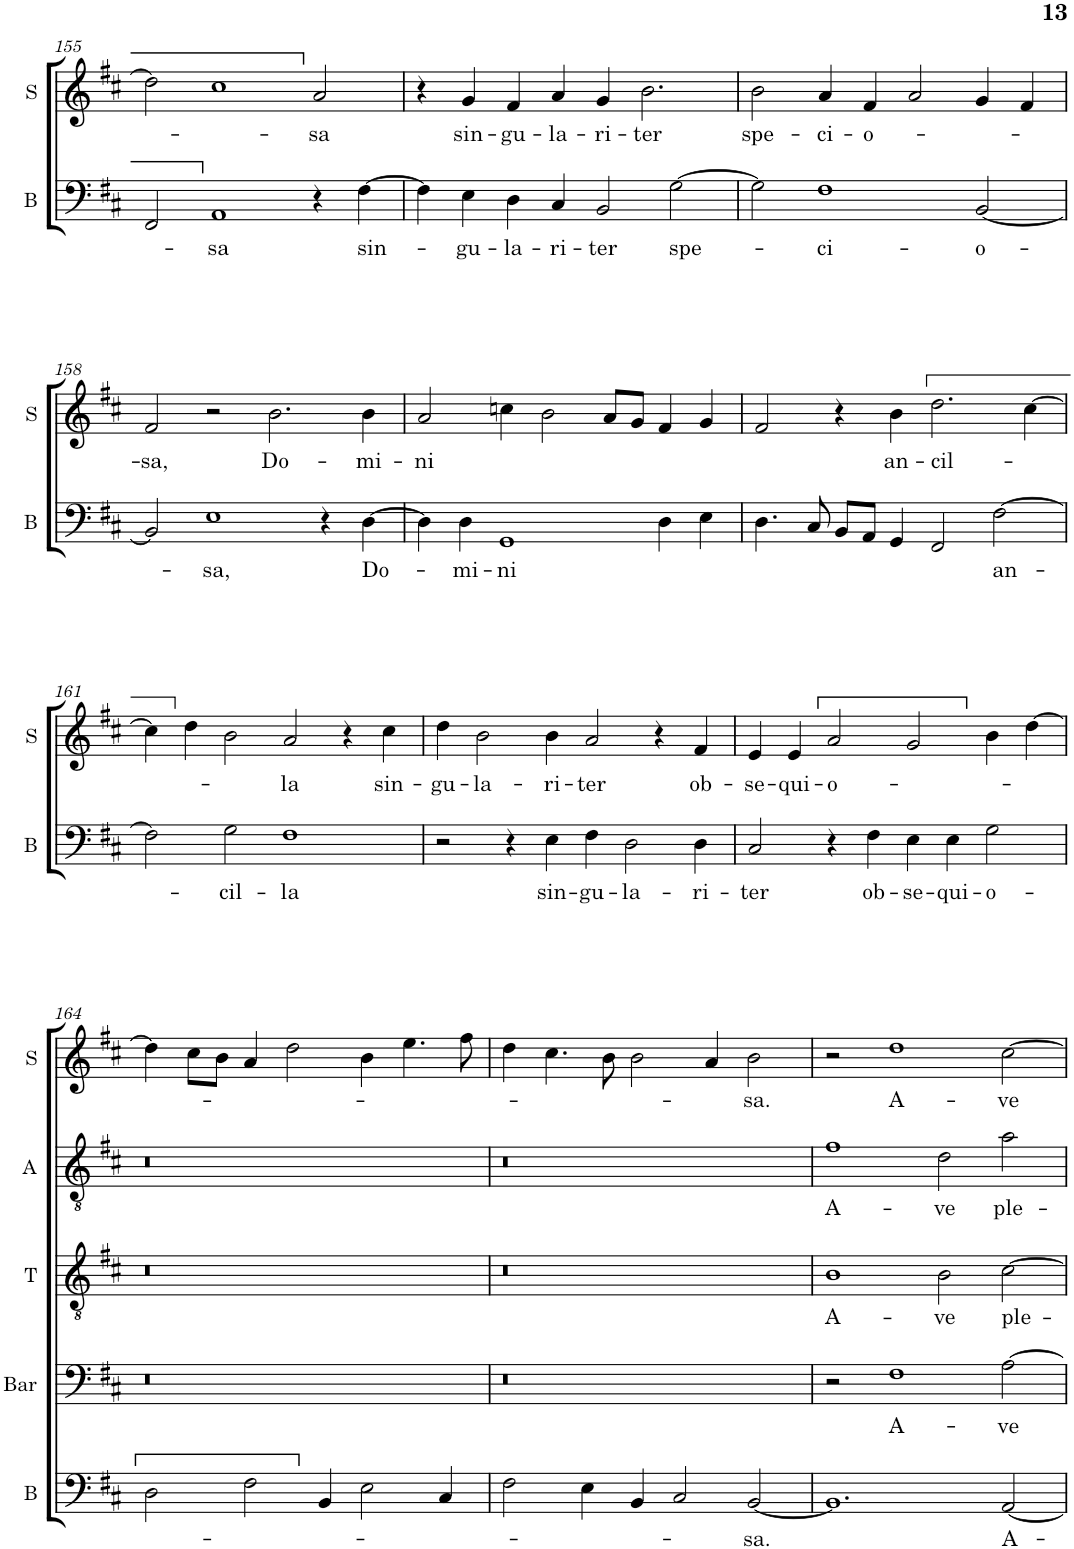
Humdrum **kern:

**kern	**text	**kern	**text	**kern	**text	**kern	**text	**kern	**text
*part5	*part5	*part4	*part4	*part3	*part3	*part2	*part2	*part1	*part1
*staff5	*staff5	*staff4	*staff4	*staff3	*staff3	*staff2	*staff2	*staff1	*staff1
*I"B	*	*I"Bar	*	*I"T	*	*I"A	*	*I"S	*
*I'B	*	*I'Bar	*	*I'T	*	*I'A	*	*I'S	*
!!LO:PB:g=z
*clefF4	*	*clefF4	*	*clefGv2	*	*clefGv2	*	*clefG2	*
*	*	*Trd8c14	*	*	*	*Trd4c7	*	*	*
*k[f#c#]	*	*k[f#c#]	*	*k[f#c#]	*	*k[f#c#]	*	*k[f#c#]	*
*M4/2	*	*M4/2	*	*M4/2	*	*M4/2	*	*M4/2	*
=155	=155	=155	=155	=155	=155	=155	=155	=155	=155
2FF#/	.	0r	.	0r	.	0r	.	2dd\]	.
!	!LO:LY:b	!	!	!	!	!	!	!	!
1AA	-sa	.	.	.	.	.	.	1cc#	.
!	!	!	!	!	!	!	!	!	!LO:LY:b
4r	.	.	.	.	.	.	.	2a/	-sa
!	!LO:LY:b	!	!	!	!	!	!	!	!
[4F#\	sin-	.	.	.	.	.	.	.	.
=156	=156	=156	=156	=156	=156	=156	=156	=156	=156
4F#\]	.	0r	.	0r	.	0r	.	4r	.
!	!LO:LY:b	!	!	!	!	!	!	!	!LO:LY:b
4E\	-gu-	.	.	.	.	.	.	4g/	sin-
!	!LO:LY:b	!	!	!	!	!	!	!	!LO:LY:b
4D\	-la-	.	.	.	.	.	.	4f#/	-gu-
!	!LO:LY:b	!	!	!	!	!	!	!	!LO:LY:b
4C#/	-ri-	.	.	.	.	.	.	4a/	-la-
!	!LO:LY:b	!	!	!	!	!	!	!	!LO:LY:b
2BB/	-ter	.	.	.	.	.	.	4g/	-ri-
!	!	!	!	!	!	!	!	!	!LO:LY:b
.	.	.	.	.	.	.	.	2.b\	-ter
!	!LO:LY:b	!	!	!	!	!	!	!	!
[2G\	spe-	.	.	.	.	.	.	.	.
=157	=157	=157	=157	=157	=157	=157	=157	=157	=157
!	!	!	!	!	!	!	!	!	!LO:LY:b
2G\]	.	0r	.	0r	.	0r	.	2b\	spe-
!	!LO:LY:b	!	!	!	!	!	!	!	!LO:LY:b
1F#	-ci-	.	.	.	.	.	.	4a/	-ci-
!	!	!	!	!	!	!	!	!	!LO:LY:b
.	.	.	.	.	.	.	.	4f#/	-o-
.	.	.	.	.	.	.	.	2a/	.
!	!LO:LY:b	!	!	!	!	!	!	!	!
[2BB/	-o-	.	.	.	.	.	.	4g/	.
.	.	.	.	.	.	.	.	4f#/	.
!!LO:LB:g=z
=158	=158	=158	=158	=158	=158	=158	=158	=158	=158
!	!	!	!	!	!	!	!	!	!LO:LY:b
2BB/]	.	0r	.	0r	.	0r	.	2f#/	-sa,
!	!LO:LY:b	!	!	!	!	!	!	!	!
1E	-sa,	.	.	.	.	.	.	2r	.
!	!	!	!	!	!	!	!	!	!LO:LY:b
.	.	.	.	.	.	.	.	2.b\	Do-
4r	.	.	.	.	.	.	.	.	.
!	!LO:LY:b	!	!	!	!	!	!	!	!LO:LY:b
[4D\	Do-	.	.	.	.	.	.	4b\	-mi-
=159	=159	=159	=159	=159	=159	=159	=159	=159	=159
!	!	!	!	!	!	!	!	!	!LO:LY:b
4D\]	.	0r	.	0r	.	0r	.	2a/	-ni
!	!LO:LY:b	!	!	!	!	!	!	!	!
4D\	-mi-	.	.	.	.	.	.	.	.
!	!LO:LY:b	!	!	!	!	!	!	!	!
1GG	-ni	.	.	.	.	.	.	4ccn\	.
.	.	.	.	.	.	.	.	2b\	.
.	.	.	.	.	.	.	.	8a/L	.
.	.	.	.	.	.	.	.	8g/J	.
4D\	.	.	.	.	.	.	.	4f#/	.
4E\	.	.	.	.	.	.	.	4g/	.
=160	=160	=160	=160	=160	=160	=160	=160	=160	=160
4.D\	.	0r	.	0r	.	0r	.	2f#/	.
8C#/	.	.	.	.	.	.	.	.	.
8BB/L	.	.	.	.	.	.	.	4r	.
8AA/J	.	.	.	.	.	.	.	.	.
!	!	!	!	!	!	!	!	!	!LO:LY:b
4GG/	.	.	.	.	.	.	.	4b\	an-
!	!	!	!	!	!	!	!	!	!LO:LY:b
2FF#/	.	.	.	.	.	.	.	2.dd\	-cil-
!	!LO:LY:b	!	!	!	!	!	!	!	!
[2F#\	an-	.	.	.	.	.	.	.	.
.	.	.	.	.	.	.	.	[4cc#\	.
!!LO:LB:g=z
=161	=161	=161	=161	=161	=161	=161	=161	=161	=161
2F#\]	.	0r	.	0r	.	0r	.	4cc#\]	.
.	.	.	.	.	.	.	.	4dd\	.
!	!LO:LY:b	!	!	!	!	!	!	!	!
2G\	-cil-	.	.	.	.	.	.	2b\	.
!	!LO:LY:b	!	!	!	!	!	!	!	!LO:LY:b
1F#	-la	.	.	.	.	.	.	2a/	-la
.	.	.	.	.	.	.	.	4r	.
!	!	!	!	!	!	!	!	!	!LO:LY:b
.	.	.	.	.	.	.	.	4cc#\	sin-
=162	=162	=162	=162	=162	=162	=162	=162	=162	=162
!	!	!	!	!	!	!	!	!	!LO:LY:b
2r	.	0r	.	0r	.	0r	.	4dd\	-gu-
!	!	!	!	!	!	!	!	!	!LO:LY:b
.	.	.	.	.	.	.	.	2b\	-la-
4r	.	.	.	.	.	.	.	.	.
!	!LO:LY:b	!	!	!	!	!	!	!	!LO:LY:b
4E\	sin-	.	.	.	.	.	.	4b\	-ri-
!	!LO:LY:b	!	!	!	!	!	!	!	!LO:LY:b
4F#\	-gu-	.	.	.	.	.	.	2a/	-ter
!	!LO:LY:b	!	!	!	!	!	!	!	!
2D\	-la-	.	.	.	.	.	.	.	.
.	.	.	.	.	.	.	.	4r	.
!	!LO:LY:b	!	!	!	!	!	!	!	!LO:LY:b
4D\	-ri-	.	.	.	.	.	.	4f#/	ob-
=163	=163	=163	=163	=163	=163	=163	=163	=163	=163
!	!LO:LY:b	!	!	!	!	!	!	!	!LO:LY:b
2C#/	-ter	0r	.	0r	.	0r	.	4e/	-se-
!	!	!	!	!	!	!	!	!	!LO:LY:b
.	.	.	.	.	.	.	.	4e/	-qui-
!	!	!	!	!	!	!	!	!	!LO:LY:b
4r	.	.	.	.	.	.	.	2a/	-o-
!	!LO:LY:b	!	!	!	!	!	!	!	!
4F#\	ob-	.	.	.	.	.	.	.	.
!	!LO:LY:b	!	!	!	!	!	!	!	!
4E\	-se-	.	.	.	.	.	.	2g/	.
!	!LO:LY:b	!	!	!	!	!	!	!	!
4E\	-qui-	.	.	.	.	.	.	.	.
!	!LO:LY:b	!	!	!	!	!	!	!	!
2G\	-o-	.	.	.	.	.	.	4b\	.
.	.	.	.	.	.	.	.	[4dd\	.
!!LO:LB:g=z
=164	=164	=164	=164	=164	=164	=164	=164	=164	=164
2D\	.	0r	.	0r	.	0r	.	4dd\]	.
.	.	.	.	.	.	.	.	8cc#\L	.
.	.	.	.	.	.	.	.	8b\J	.
2F#\	.	.	.	.	.	.	.	4a/	.
.	.	.	.	.	.	.	.	2dd\	.
4BB/	.	.	.	.	.	.	.	.	.
2E\	.	.	.	.	.	.	.	4b\	.
.	.	.	.	.	.	.	.	4.ee\	.
4C#/	.	.	.	.	.	.	.	.	.
.	.	.	.	.	.	.	.	8ff#\	.
=165	=165	=165	=165	=165	=165	=165	=165	=165	=165
2F#\	.	0r	.	0r	.	0r	.	4dd\	.
.	.	.	.	.	.	.	.	4.cc#\	.
4E\	.	.	.	.	.	.	.	.	.
.	.	.	.	.	.	.	.	8b\	.
4BB/	.	.	.	.	.	.	.	2b\	.
2C#/	.	.	.	.	.	.	.	.	.
.	.	.	.	.	.	.	.	4a/	.
!	!LO:LY:b	!	!	!	!	!	!	!	!LO:LY:b
[2BB/	-sa.	.	.	.	.	.	.	2b\	-sa.
=166	=166	=166	=166	=166	=166	=166	=166	=166	=166
!	!	!	!	!	!LO:LY:b	!	!LO:LY:b	!	!
1.BB]	.	2r	.	1B	A-	1f#	A-	2r	.
!	!	!	!LO:LY:b	!	!	!	!	!	!LO:LY:b
.	.	1F#	A-	.	.	.	.	1dd	A-
!	!	!	!	!	!LO:LY:b	!	!LO:LY:b	!	!
.	.	.	.	2B\	-ve	2d\	-ve	.	.
!	!LO:LY:b	!	!LO:LY:b	!	!LO:LY:b	!	!LO:LY:b	!	!LO:LY:b
[2AA/	A-	[2A\	-ve	[2c#\	ple-	2a\	ple-	[2cc#\	-ve
=	=	=	=	=	=	=	=	=	=
*-	*-	*-	*-	*-	*-	*-	*-	*-	*-
